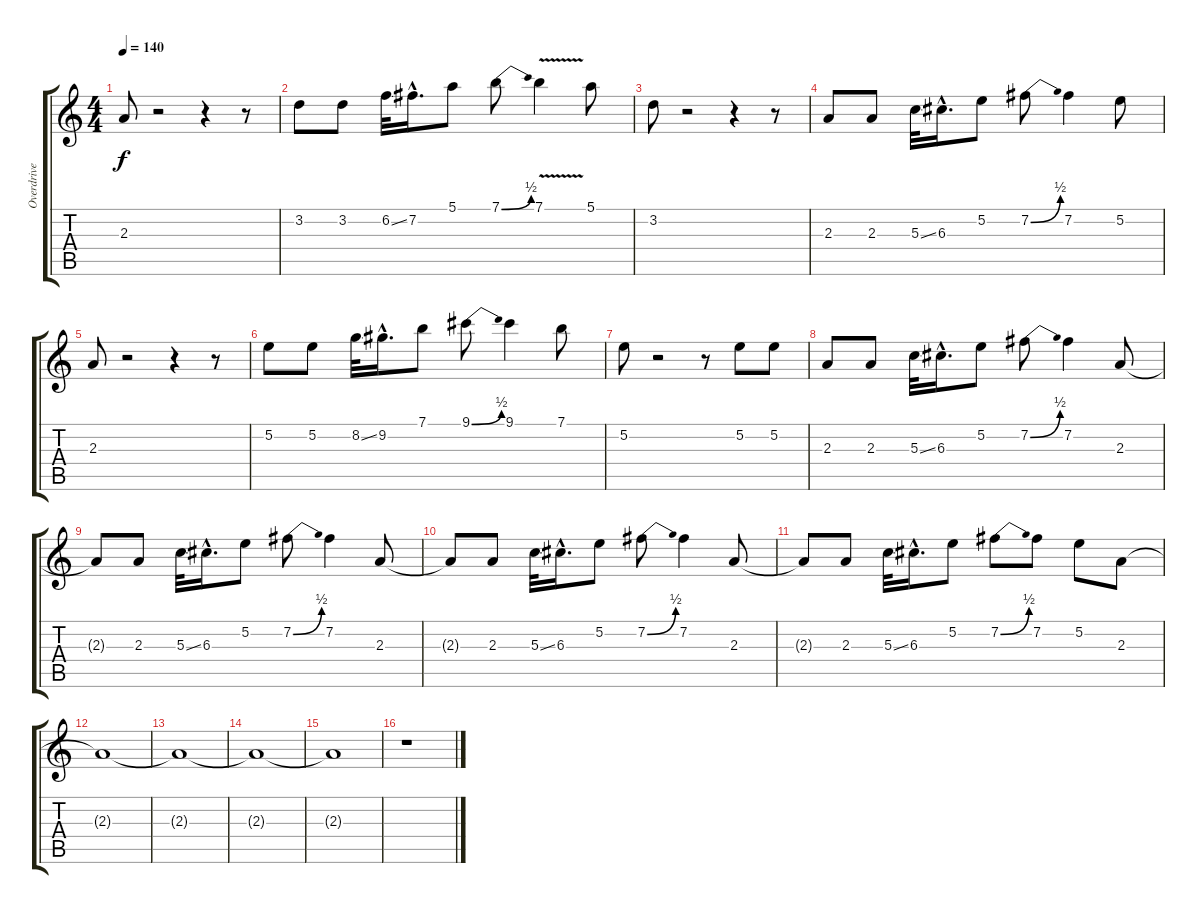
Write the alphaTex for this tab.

\track ("Overdrive Gtr 1" "Overdrive ") {instrument overdrivenguitar}
\staff {score tabs}
\tuning (E4 B3 G3 D3 A2 E2) {hide}
\ts (4 4)
\tempo 140
\clef g2
\ks c
2.3.8{dy f} r.2 r.4 r.8 |
3.2.8 3.2.8 6.2{ss}.32 7.2{hac}.16{d} 5.1.8 7.1{be (bend 0 0 60 2)}.8 7.1{v}.4 5.1.8 |
3.2.8 r.2 r.4 r.8 |
2.3.8 2.3.8 5.3{ss}.32 6.3{hac}.16{d} 5.2.8 7.2{be (bend 0 0 60 2)}.8 7.2.4 5.2.8 |
2.3.8 r.2 r.4 r.8 |
5.2.8 5.2.8 8.2{ss}.32 9.2{hac}.16{d} 7.1.8 9.1{be (bend 0 0 60 2)}.8 9.1.4 7.1.8 |
5.2.8 r.2 r.8 5.2.8 5.2.8 |
2.3.8 2.3.8 5.3{ss}.32 6.3{hac}.16{d} 5.2.8 7.2{be (bend 0 0 60 2)}.8 7.2.4 2.3.8 |
2.3{t}.8 2.3.8 5.3{ss}.32 6.3{hac}.16{d} 5.2.8 7.2{be (bend 0 0 60 2)}.8 7.2.4 2.3.8 |
2.3{t}.8 2.3.8 5.3{ss}.32 6.3{hac}.16{d} 5.2.8 7.2{be (bend 0 0 60 2)}.8 7.2.4 2.3.8 |
2.3{t}.8 2.3.8 5.3{ss}.32 6.3{hac}.16{d} 5.2.8 7.2{be (bend 0 0 60 2)}.8 7.2.8 5.2.8 2.3.8 |
2.3{t}.1 |
2.3{t}.1 |
2.3{t}.1 |
2.3{t}.1 |
r.1
